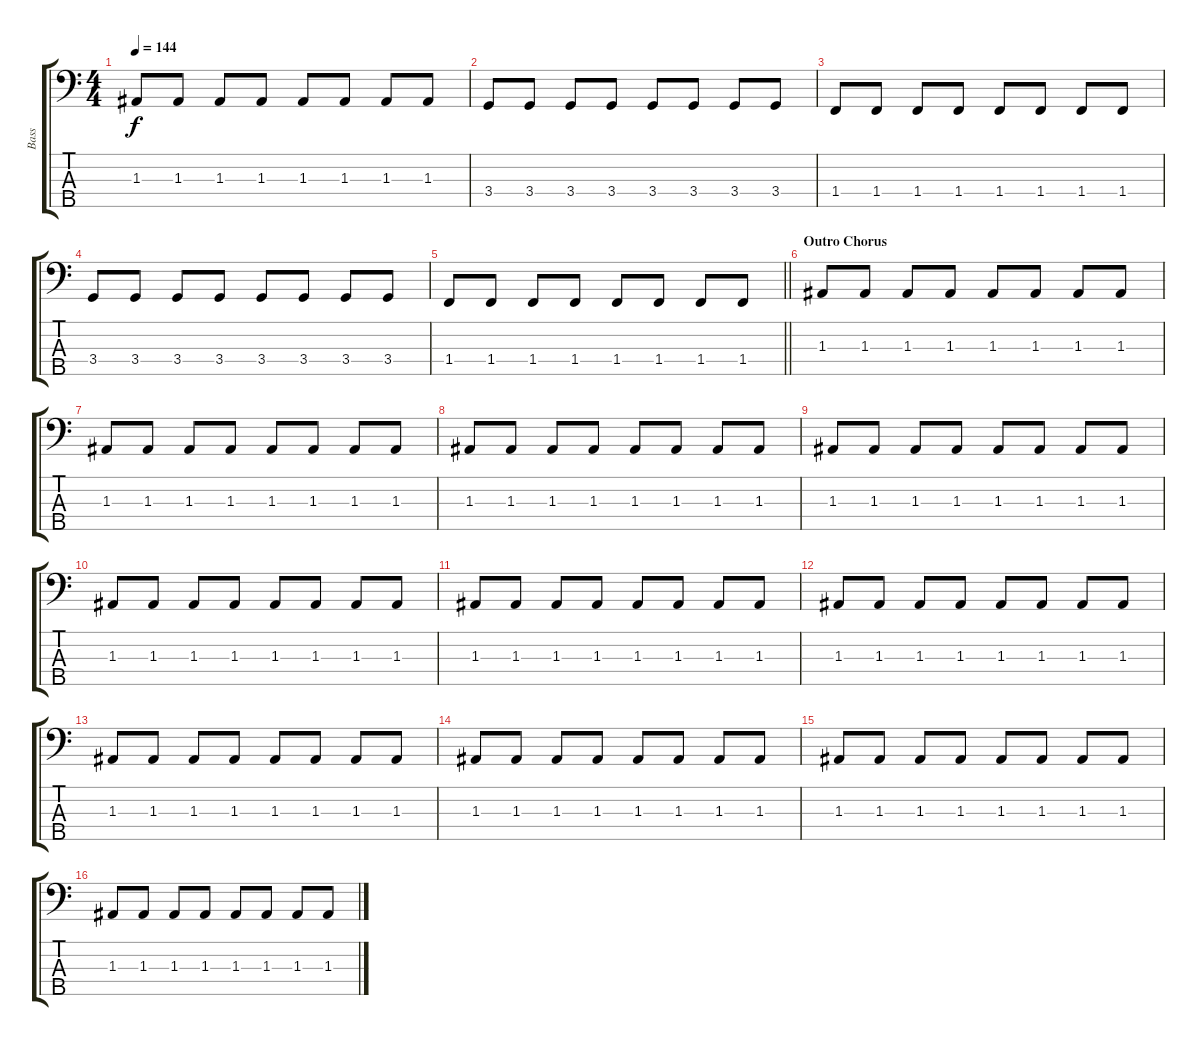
\track ("Bass" "Bass") {instrument electricbassfinger}
\staff {score tabs}
\tuning (G2 D2 A1 E1 B0) {hide}
\ts (4 4)
\tempo 144
\clef f4
\ks c
1.3.8{dy f} 1.3.8 1.3.8 1.3.8 1.3.8 1.3.8 1.3.8 1.3.8 |
3.4.8 3.4.8 3.4.8 3.4.8 3.4.8 3.4.8 3.4.8 3.4.8 |
1.4.8 1.4.8 1.4.8 1.4.8 1.4.8 1.4.8 1.4.8 1.4.8 |
3.4.8 3.4.8 3.4.8 3.4.8 3.4.8 3.4.8 3.4.8 3.4.8 |
\barLineRight lightlight
1.4.8 1.4.8 1.4.8 1.4.8 1.4.8 1.4.8 1.4.8 1.4.8 |
\section ("" "Outro Chorus")
1.3.8 1.3.8 1.3.8 1.3.8 1.3.8 1.3.8 1.3.8 1.3.8 |
1.3.8 1.3.8 1.3.8 1.3.8 1.3.8 1.3.8 1.3.8 1.3.8 |
1.3.8 1.3.8 1.3.8 1.3.8 1.3.8 1.3.8 1.3.8 1.3.8 |
1.3.8 1.3.8 1.3.8 1.3.8 1.3.8 1.3.8 1.3.8 1.3.8 |
1.3.8 1.3.8 1.3.8 1.3.8 1.3.8 1.3.8 1.3.8 1.3.8 |
1.3.8 1.3.8 1.3.8 1.3.8 1.3.8 1.3.8 1.3.8 1.3.8 |
1.3.8 1.3.8 1.3.8 1.3.8 1.3.8 1.3.8 1.3.8 1.3.8 |
1.3.8 1.3.8 1.3.8 1.3.8 1.3.8 1.3.8 1.3.8 1.3.8 |
1.3.8 1.3.8 1.3.8 1.3.8 1.3.8 1.3.8 1.3.8 1.3.8 |
1.3.8 1.3.8 1.3.8 1.3.8 1.3.8 1.3.8 1.3.8 1.3.8 |
1.3.8 1.3.8 1.3.8 1.3.8 1.3.8 1.3.8 1.3.8 1.3.8
